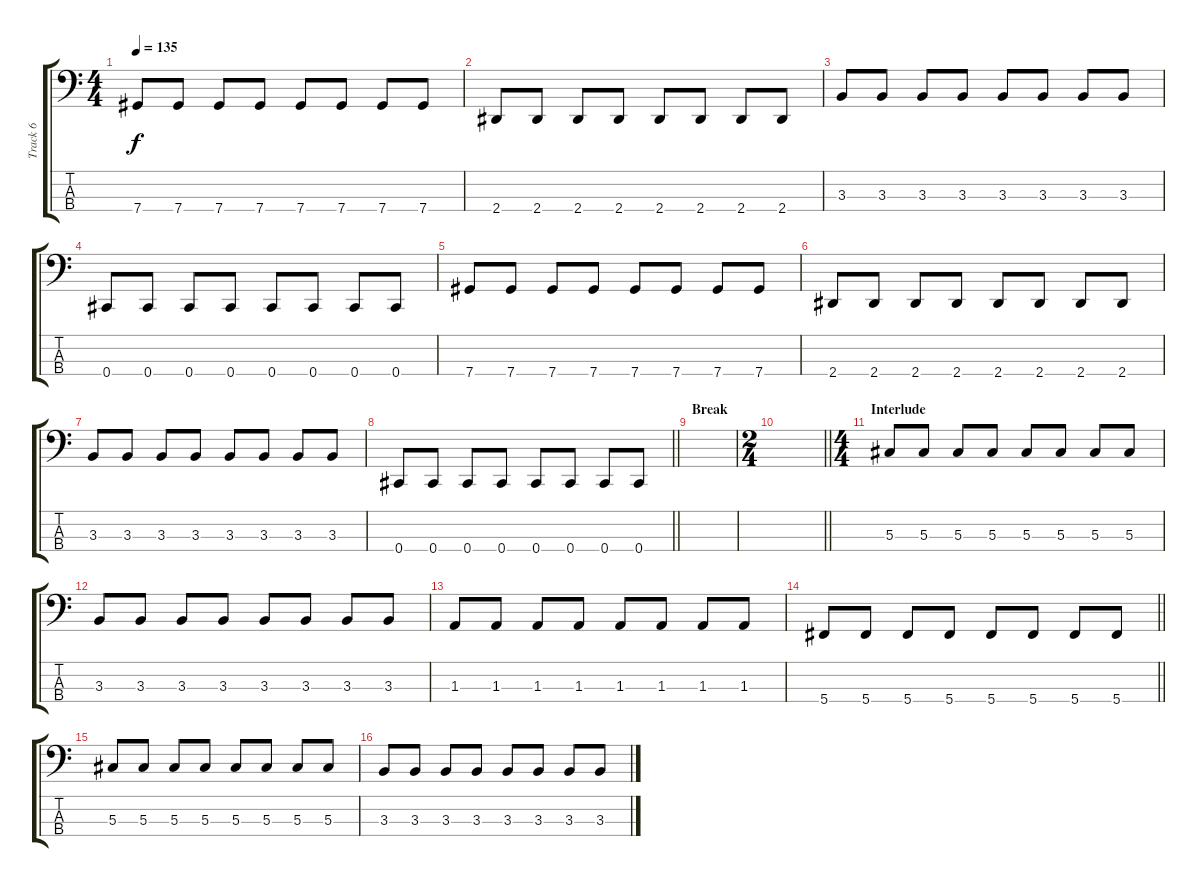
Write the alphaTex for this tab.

\track ("Track 6" "Track 6") {instrument electricbassfinger}
\staff {score tabs}
\tuning (Gb2 Db2 Ab1 Db1) {hide}
\ts (4 4)
\tempo 135
\clef f4
\ks c
7.4.8{dy f} 7.4.8 7.4.8 7.4.8 7.4.8 7.4.8 7.4.8 7.4.8 |
2.4.8 2.4.8 2.4.8 2.4.8 2.4.8 2.4.8 2.4.8 2.4.8 |
3.3.8 3.3.8 3.3.8 3.3.8 3.3.8 3.3.8 3.3.8 3.3.8 |
0.4.8 0.4.8 0.4.8 0.4.8 0.4.8 0.4.8 0.4.8 0.4.8 |
7.4.8 7.4.8 7.4.8 7.4.8 7.4.8 7.4.8 7.4.8 7.4.8 |
2.4.8 2.4.8 2.4.8 2.4.8 2.4.8 2.4.8 2.4.8 2.4.8 |
3.3.8 3.3.8 3.3.8 3.3.8 3.3.8 3.3.8 3.3.8 3.3.8 |
\barLineRight lightlight
0.4.8 0.4.8 0.4.8 0.4.8 0.4.8 0.4.8 0.4.8 0.4.8 |
\section ("" "Break")
|
\ts (2 4)
\barLineRight lightlight
|
\ts (4 4)
\section ("" "Interlude")
5.3.8 5.3.8 5.3.8 5.3.8 5.3.8 5.3.8 5.3.8 5.3.8 |
3.3.8 3.3.8 3.3.8 3.3.8 3.3.8 3.3.8 3.3.8 3.3.8 |
1.3.8 1.3.8 1.3.8 1.3.8 1.3.8 1.3.8 1.3.8 1.3.8 |
\barLineRight lightlight
5.4.8 5.4.8 5.4.8 5.4.8 5.4.8 5.4.8 5.4.8 5.4.8 |
5.3.8 5.3.8 5.3.8 5.3.8 5.3.8 5.3.8 5.3.8 5.3.8 |
3.3.8 3.3.8 3.3.8 3.3.8 3.3.8 3.3.8 3.3.8 3.3.8
